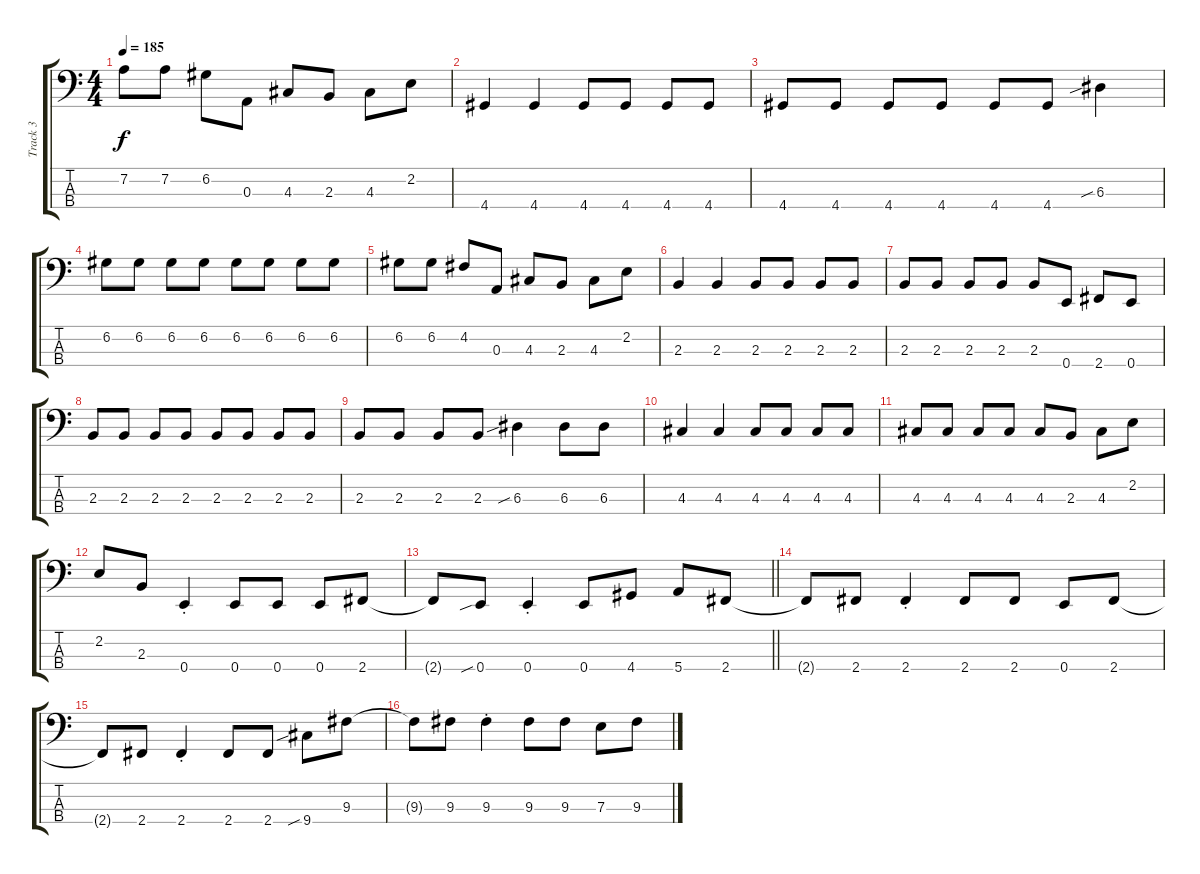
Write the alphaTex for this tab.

\track ("Track 3" "Track 3") {instrument electricbassfinger}
\staff {score tabs}
\tuning (G2 D2 A1 E1) {hide}
\ts (4 4)
\tempo 185
\clef f4
\ks c
7.2.8{dy f} 7.2.8 6.2.8 0.3.8 4.3.8 2.3.8 4.3.8 2.2.8 |
4.4.4 4.4.4 4.4.8 4.4.8 4.4.8 4.4.8 |
4.4.8 4.4.8 4.4.8 4.4.8 4.4.8 4.4.8 6.3{sib}.4 |
6.2.8 6.2.8 6.2.8 6.2.8 6.2.8 6.2.8 6.2.8 6.2.8 |
6.2.8 6.2.8 4.2.8 0.3.8 4.3.8 2.3.8 4.3.8 2.2.8 |
2.3.4 2.3.4 2.3.8 2.3.8 2.3.8 2.3.8 |
2.3.8 2.3.8 2.3.8 2.3.8 2.3.8 0.4.8 2.4.8 0.4.8 |
2.3.8 2.3.8 2.3.8 2.3.8 2.3.8 2.3.8 2.3.8 2.3.8 |
2.3.8 2.3.8 2.3.8 2.3.8 6.3{sib}.4 6.3.8 6.3.8 |
4.3.4 4.3.4 4.3.8 4.3.8 4.3.8 4.3.8 |
4.3.8 4.3.8 4.3.8 4.3.8 4.3.8 2.3.8 4.3.8 2.2.8 |
2.2.8 2.3.8 0.4{st}.4 0.4.8 0.4.8 0.4.8 2.4.8 |
\barLineRight lightlight
2.4{t}.8 0.4{sib}.8 0.4{st}.4 0.4.8 4.4.8 5.4.8 2.4.8 |
2.4{t}.8 2.4.8 2.4{st}.4 2.4.8 2.4.8 0.4.8 2.4.8 |
2.4{t}.8 2.4.8 2.4{st}.4 2.4.8 2.4.8 9.4{sib}.8 9.3.8 |
9.3{t}.8 9.3.8 9.3{st}.4 9.3.8 9.3.8 7.3.8 9.3.8
